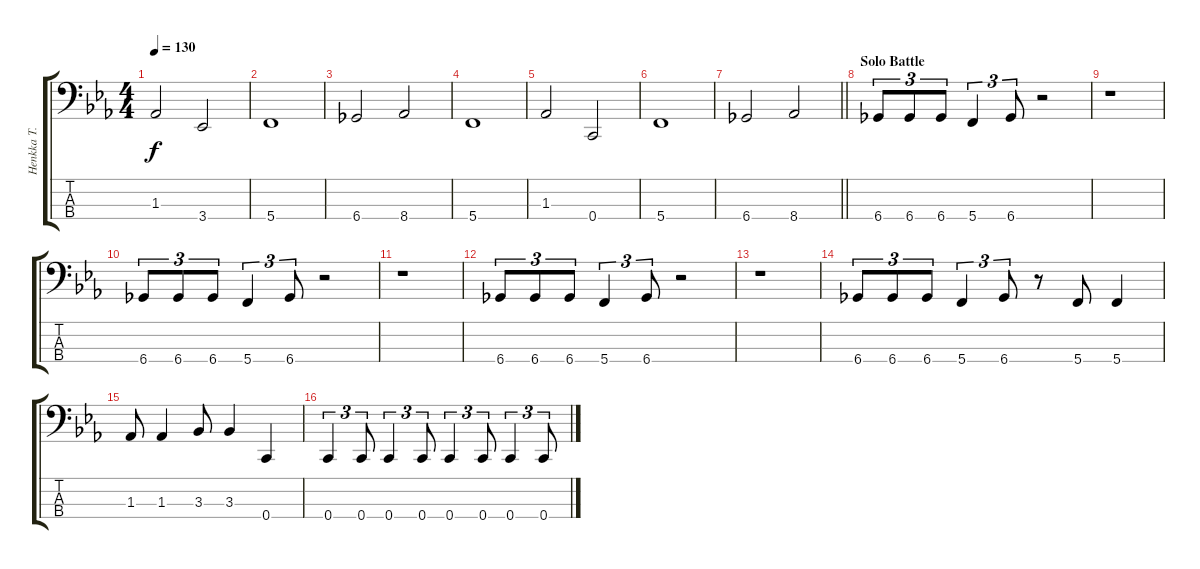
\track ("Henkka T. Blacksmith" "Henkka T. ") {instrument electricbasspick}
\staff {score tabs}
\tuning (F2 C2 G1 C1) {hide}
\ts (4 4)
\tempo 130
\clef f4
\ks eb
1.3.2{dy f} 3.4.2 |
5.4.1 |
6.4.2 8.4.2 |
5.4.1 |
1.3.2 0.4.2 |
5.4.1 |
\barLineRight lightlight
6.4.2 8.4.2 |
\section ("" "Solo Battle")
6.4.8{tu (3 2)} 6.4.8{tu (3 2)} 6.4.8{tu (3 2)} 5.4.4{tu (3 2)} 6.4.8{tu (3 2)} r.2 |
r.1 |
6.4.8{tu (3 2)} 6.4.8{tu (3 2)} 6.4.8{tu (3 2)} 5.4.4{tu (3 2)} 6.4.8{tu (3 2)} r.2 |
r.1 |
6.4.8{tu (3 2)} 6.4.8{tu (3 2)} 6.4.8{tu (3 2)} 5.4.4{tu (3 2)} 6.4.8{tu (3 2)} r.2 |
r.1 |
6.4.8{tu (3 2)} 6.4.8{tu (3 2)} 6.4.8{tu (3 2)} 5.4.4{tu (3 2)} 6.4.8{tu (3 2)} r.8 5.4.8 5.4.4 |
1.3.8 1.3.4 3.3.8 3.3.4 0.4.4 |
0.4.4{tu (3 2)} 0.4.8{tu (3 2)} 0.4.4{tu (3 2)} 0.4.8{tu (3 2)} 0.4.4{tu (3 2)} 0.4.8{tu (3 2)} 0.4.4{tu (3 2)} 0.4.8{tu (3 2)}
